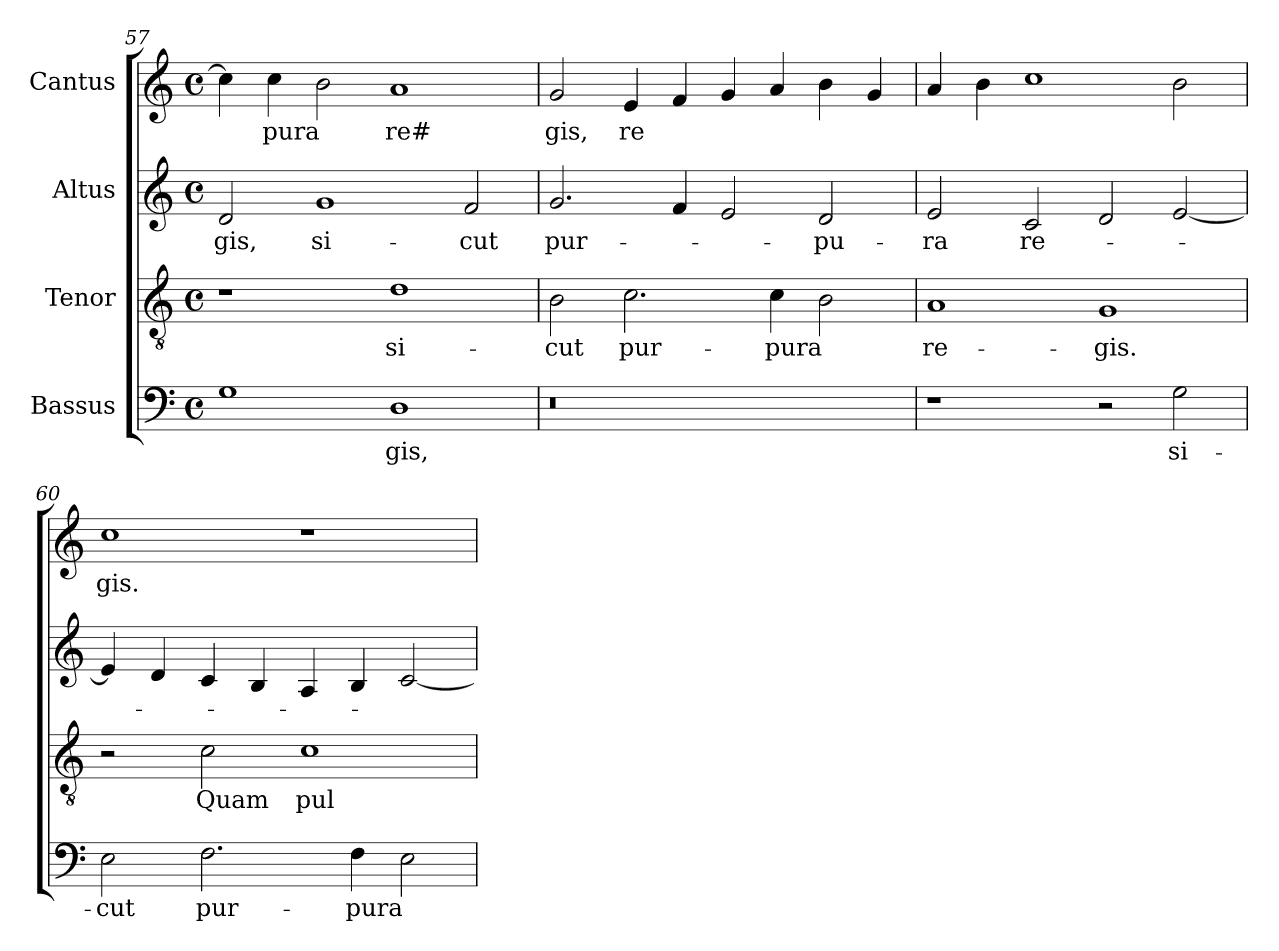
**kern	**text	**kern	**text	**kern	**text	**kern	**text
*part4	*part4	*part3	*part3	*part2	*part2	*part1	*part1
*staff4	*staff4	*staff3	*staff3	*staff2	*staff2	*staff1	*staff1
*I"Bassus	*	*I"Tenor	*	*I"Altus	*	*I"Cantus	*
*clefF4	*	*clefGv2	*	*clefG2	*	*clefG2	*
*M4/4	*	*M4/4	*	*M4/4	*	*M4/4	*
*met(c)	*	*met(c)	*	*met(c)	*	*met(c)	*
=57	=57	=57	=57	=57	=57	=57	=57
!	!	!	!	!	!LO:LY:b:cj	!	!
1G	.	1r	.	2d/	gis,	4cc\]	.
!	!	!	!	!	!	!	!LO:LY:b:cj
.	.	.	.	.	.	4cc\	pura
!	!	!	!	!	!LO:LY:b:cj	!	!
.	.	.	.	1g	si-	2b\	.
!	!LO:LY:b:cj	!	!LO:LY:b:cj	!	!	!	!LO:LY:b:cj
1D	-gis,	1d	si-	.	.	1a	re#
!	!	!	!	!	!LO:LY:b:cj	!	!
.	.	.	.	2f/	-cut	.	.
=58	=58	=58	=58	=58	=58	=58	=58
!	!	!	!LO:LY:b:cj	!	!LO:LY:b	!	!LO:LY:b:cj
0r	.	2B\	-cut	2.g/	pur-	2g/	gis,
!	!	!	!LO:LY:b:cj	!	!	!	!LO:LY:b:cj
.	.	2.c\	pur-	.	.	4e/	re
.	.	.	.	4f/	.	4f/	.
.	.	.	.	2e/	.	4g/	.
!	!	!	!LO:LY:b:cj	!	!	!	!
.	.	4c\	-pura	.	.	4a/	.
!	!	!	!	!	!LO:LY:b:cj	!	!
.	.	2B\	.	2d/	-pu-	4b\	.
.	.	.	.	.	.	4g/	.
=59	=59	=59	=59	=59	=59	=59	=59
!	!	!	!LO:LY:b:cj	!	!LO:LY:b:cj	!	!
1r	.	1A	re-	2e/	-ra	4a/	.
.	.	.	.	.	.	4b\	.
!	!	!	!	!	!LO:LY:b:cj	!	!
.	.	.	.	2c/	re-	1cc	.
!	!	!	!LO:LY:b:cj	!	!	!	!
2r	.	1G	-gis.	2d/	.	.	.
!	!LO:LY:b:cj	!	!	!	!	!	!
2G\	si-	.	.	[<2e/	.	2b\	.
=60	=60	=60	=60	=60	=60	=60	=60
!	!LO:LY:b:cj	!	!	!	!	!	!LO:LY:b:cj
2E\	-cut	2r	.	4e/]	.	1cc	gis.
.	.	.	.	4d/	.	.	.
!	!LO:LY:b:cj	!	!LO:LY:b:cj	!	!	!	!
2.F\	pur-	2c\	Quam	4c/	.	.	.
.	.	.	.	4B/	.	.	.
!	!	!	!LO:LY:b:cj	!	!	!	!
.	.	1c	pul-	4A/	.	1r	.
!	!LO:LY:b:cj	!	!	!	!	!	!
4F\	-pura	.	.	4B/	.	.	.
2E\	.	.	.	[<2c/	.	.	.
=	=	=	=	=	=	=	=
*-	*-	*-	*-	*-	*-	*-	*-
